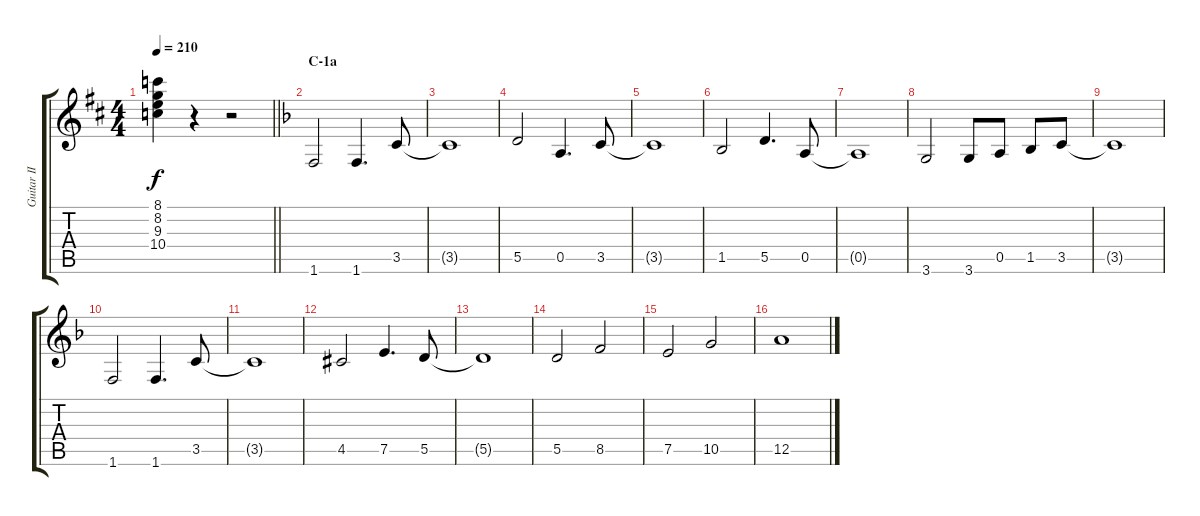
\track ("Guitar II (Nakano Azusa)" "Guitar II ") {instrument distortionguitar}
\staff {score tabs}
\tuning (E4 B3 G3 D3 A2 E2) {hide}
\ts (4 4)
\tempo 210
\clef g2
\barLineRight lightlight
\ks d
(8.1 8.2 9.3 10.4).4{dy f} r.4 r.2 |
\section ("" "C-1a")
\ks f
1.6.2 1.6.4{d} 3.5.8 |
3.5{t}.1 |
5.5.2 0.5.4{d} 3.5.8 |
3.5{t}.1 |
1.5.2 5.5.4{d} 0.5.8 |
0.5{t}.1 |
3.6.2 3.6.8 0.5.8 1.5.8 3.5.8 |
3.5{t}.1 |
1.6.2 1.6.4{d} 3.5.8 |
3.5{t}.1 |
4.5{acc #}.2 7.5.4{d} 5.5.8 |
5.5{t}.1 |
5.5.2 8.5.2 |
7.5.2 10.5.2 |
12.5.1
